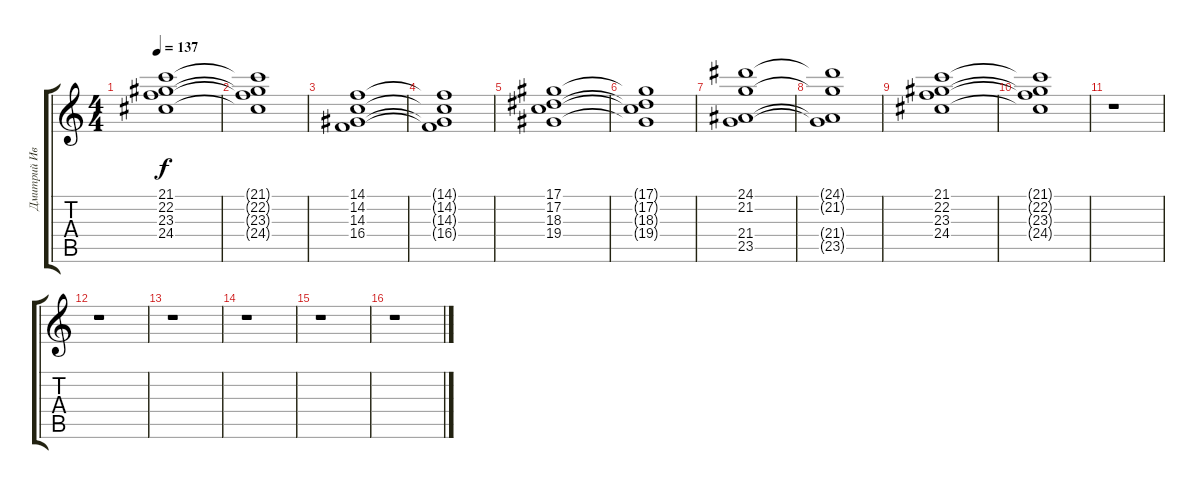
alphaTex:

\track ("Дмитрий Иванов" "Дмитрий Ив") {instrument stringensemble1}
\staff {score tabs}
\tuning (Eb4 Bb3 Gb3 Db3 Ab2 Eb2) {hide}
\ts (4 4)
\tempo 137
\clef g2
\ks c
(21.1 22.2 23.3 24.4).1{dy f} |
(21.1{t} 22.2{t} 23.3{t} 24.4{t}).1 |
(14.1 14.2 14.3 16.4).1 |
(14.1{t} 14.2{t} 14.3{t} 16.4{t}).1 |
(17.1 17.2 18.3 19.4).1 |
(17.1{t} 17.2{t} 18.3{t} 19.4{t}).1 |
(24.1 21.2 21.4 23.5).1 |
(24.1{t} 21.2{t} 21.4{t} 23.5{t}).1 |
(21.1 22.2 23.3 24.4).1 |
(21.1{t} 22.2{t} 23.3{t} 24.4{t}).1 |
r.1 |
r.1 |
r.1 |
r.1 |
r.1 |
r.1
